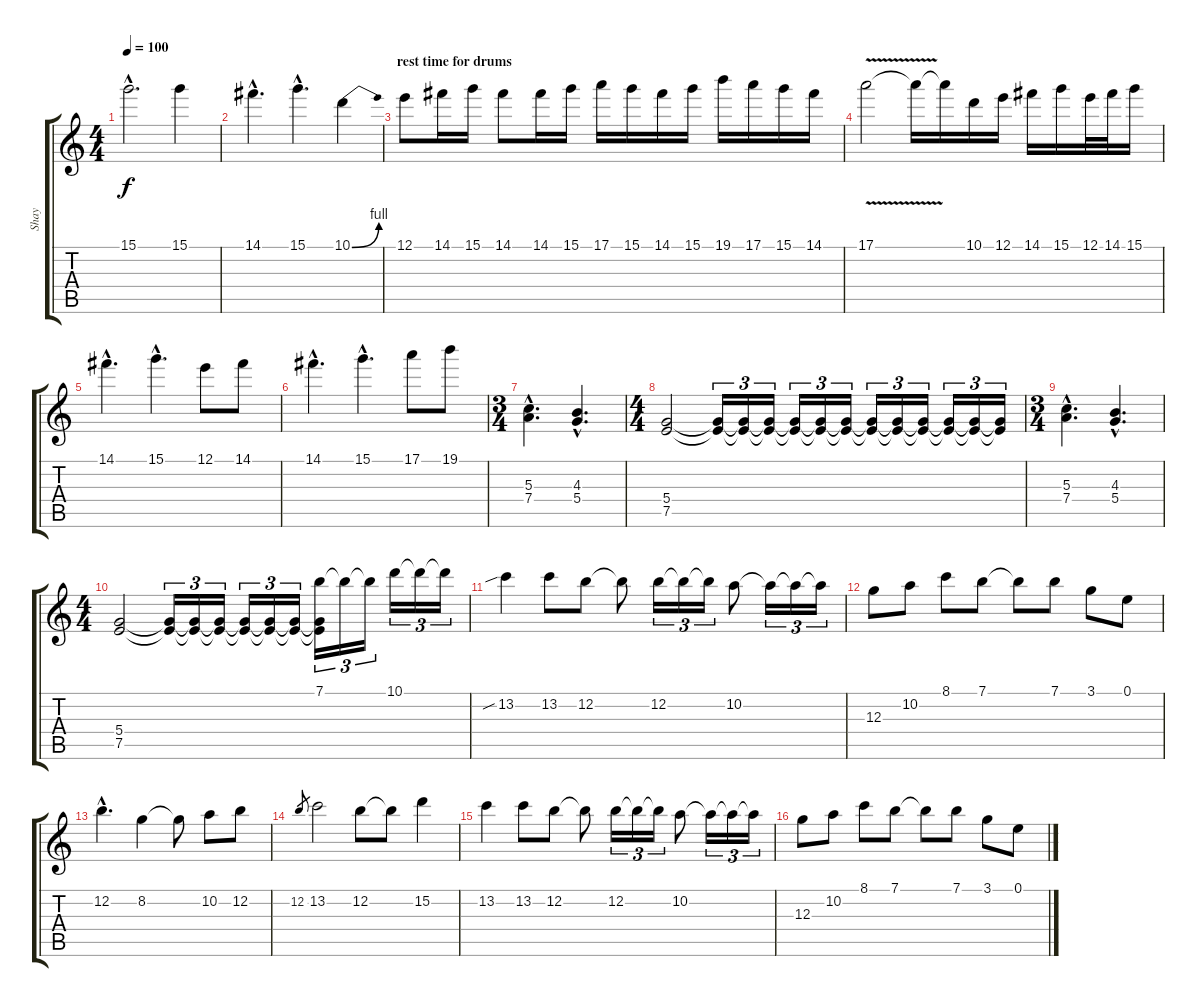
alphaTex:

\track ("Shay" "Shay") {instrument distortionguitar}
\staff {score tabs}
\tuning (E4 B3 G3 D3 A2 E2) {hide}
\ts (4 4)
\tempo 100
\clef g2
\ks c
15.1{hac}.2{d dy f} 15.1.4 |
14.1{hac}.4{d} 15.1{hac}.4{d} 10.1{be (bend 0 0 60 4)}.4 |
\section ("" "rest time for drums")
12.1.8 14.1.16 15.1.16 14.1.8 14.1.16 15.1.16 17.1.16 15.1.16 14.1.16 15.1.16 19.1.16 17.1.16 15.1.16 14.1.16 |
17.1{v}.2 17.1{t}.16 17.1{t}.16 10.1.16 12.1.16 14.1.16 15.1.16 12.1.32 14.1.32 15.1.16 |
14.1{hac}.4{d} 15.1{hac}.4{d} 12.1.8 14.1.8 |
14.1{hac}.4{d} 15.1{hac}.4{d} 17.1.8 19.1.8 |
\ts (3 4)
(5.3{hac} 7.4{hac}).4{d} (4.3{hac} 5.4{hac}).4{d} |
\ts (4 4)
(5.4 7.5).2 (5.4{t} 7.5{t}).16{tu (3 2)} (5.4{t} 7.5{t}).16{tu (3 2)} (5.4{t} 7.5{t}).16{tu (3 2)} (5.4{t} 7.5{t}).16{tu (3 2)} (5.4{t} 7.5{t}).16{tu (3 2)} (5.4{t} 7.5{t}).16{tu (3 2)} (5.4{t} 7.5{t}).16{tu (3 2)} (5.4{t} 7.5{t}).16{tu (3 2)} (5.4{t} 7.5{t}).16{tu (3 2)} (5.4{t} 7.5{t}).16{tu (3 2)} (5.4{t} 7.5{t}).16{tu (3 2)} (5.4{t} 7.5{t}).16{tu (3 2)} |
\ts (3 4)
(5.3{hac} 7.4{hac}).4{d} (4.3{hac} 5.4{hac}).4{d} |
\ts (4 4)
(5.4 7.5).2 (5.4{t} 7.5{t}).16{tu (3 2)} (5.4{t} 7.5{t}).16{tu (3 2)} (5.4{t} 7.5{t}).16{tu (3 2)} (5.4{t} 7.5{t}).16{tu (3 2)} (5.4{t} 7.5{t}).16{tu (3 2)} (5.4{t} 7.5{t}).16{tu (3 2)} (7.1 5.4{t} 7.5{t}).16{tu (3 2)} 7.1{t}.16{tu (3 2)} 7.1{t}.16{tu (3 2)} 10.1.16{tu (3 2)} 10.1{t}.16{tu (3 2)} 10.1{t}.16{tu (3 2)} |
13.2{sib}.4 13.2.8 12.2.8 12.2{t}.8 12.2.16{tu (3 2)} 12.2{t}.16{tu (3 2)} 12.2{t}.16{tu (3 2)} 10.2.8 10.2{t}.16{tu (3 2)} 10.2{t}.16{tu (3 2)} 10.2{t}.16{tu (3 2)} |
12.3.8 10.2.8 8.1.8 7.1.8 7.1{t}.8 7.1.8 3.1.8 0.1.8 |
12.2{hac}.4{d} 8.2.4 8.2{t}.8 10.2.8 12.2.8 |
12.2.8{gr} 13.2.2 12.2.8 12.2{t}.8 15.2.4 |
13.2.4 13.2.8 12.2.8 12.2{t}.8 12.2.16{tu (3 2)} 12.2{t}.16{tu (3 2)} 12.2{t}.16{tu (3 2)} 10.2.8 10.2{t}.16{tu (3 2)} 10.2{t}.16{tu (3 2)} 10.2{t}.16{tu (3 2)} |
12.3.8 10.2.8 8.1.8 7.1.8 7.1{t}.8 7.1.8 3.1.8 0.1.8
